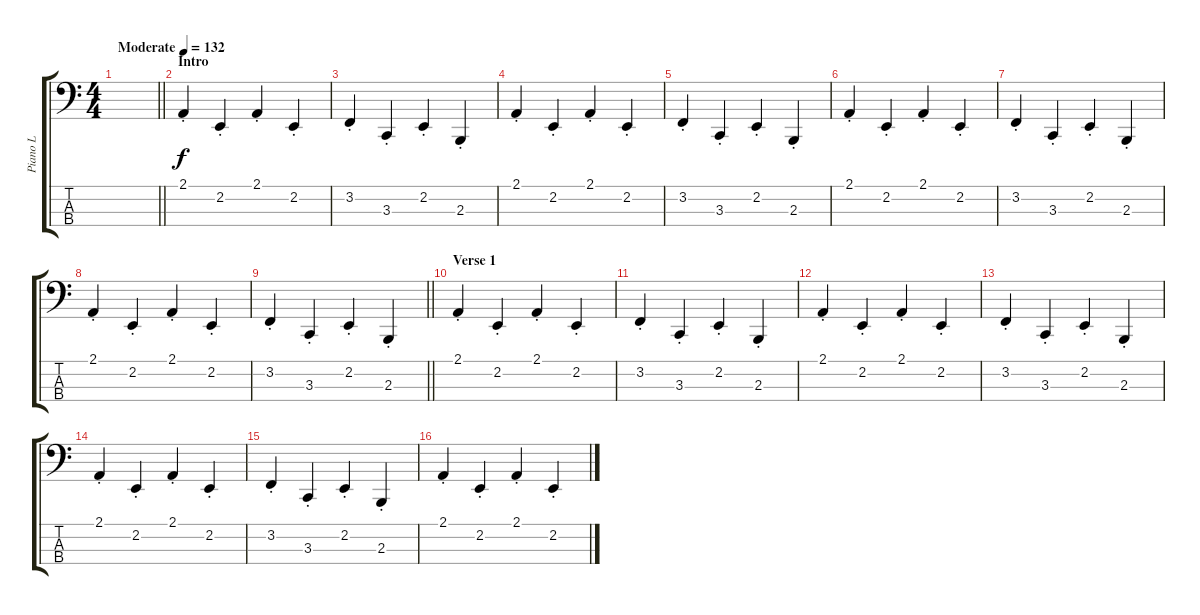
\track ("Piano L" "Piano L") {instrument acousticgrandpiano}
\staff {score tabs}
\tuning (G2 D2 A1 E1) {hide}
\ts (4 4)
\tempo (132 "Moderate")
\clef f4
\barLineRight lightlight
\ks c
|
\section ("" "Intro")
2.1{st}.4 2.2{st}.4 2.1{st}.4 2.2{st}.4 |
3.2{st}.4 3.3{st}.4 2.2{st}.4 2.3{st}.4 |
2.1{st}.4 2.2{st}.4 2.1{st}.4 2.2{st}.4 |
3.2{st}.4 3.3{st}.4 2.2{st}.4 2.3{st}.4 |
2.1{st}.4 2.2{st}.4 2.1{st}.4 2.2{st}.4 |
3.2{st}.4 3.3{st}.4 2.2{st}.4 2.3{st}.4 |
2.1{st}.4 2.2{st}.4 2.1{st}.4 2.2{st}.4 |
\barLineRight lightlight
3.2{st}.4 3.3{st}.4 2.2{st}.4 2.3{st}.4 |
\section ("" "Verse 1")
2.1{st}.4 2.2{st}.4 2.1{st}.4 2.2{st}.4 |
3.2{st}.4 3.3{st}.4 2.2{st}.4 2.3{st}.4 |
2.1{st}.4 2.2{st}.4 2.1{st}.4 2.2{st}.4 |
3.2{st}.4 3.3{st}.4 2.2{st}.4 2.3{st}.4 |
2.1{st}.4 2.2{st}.4 2.1{st}.4 2.2{st}.4 |
3.2{st}.4 3.3{st}.4 2.2{st}.4 2.3{st}.4 |
2.1{st}.4 2.2{st}.4 2.1{st}.4 2.2{st}.4
